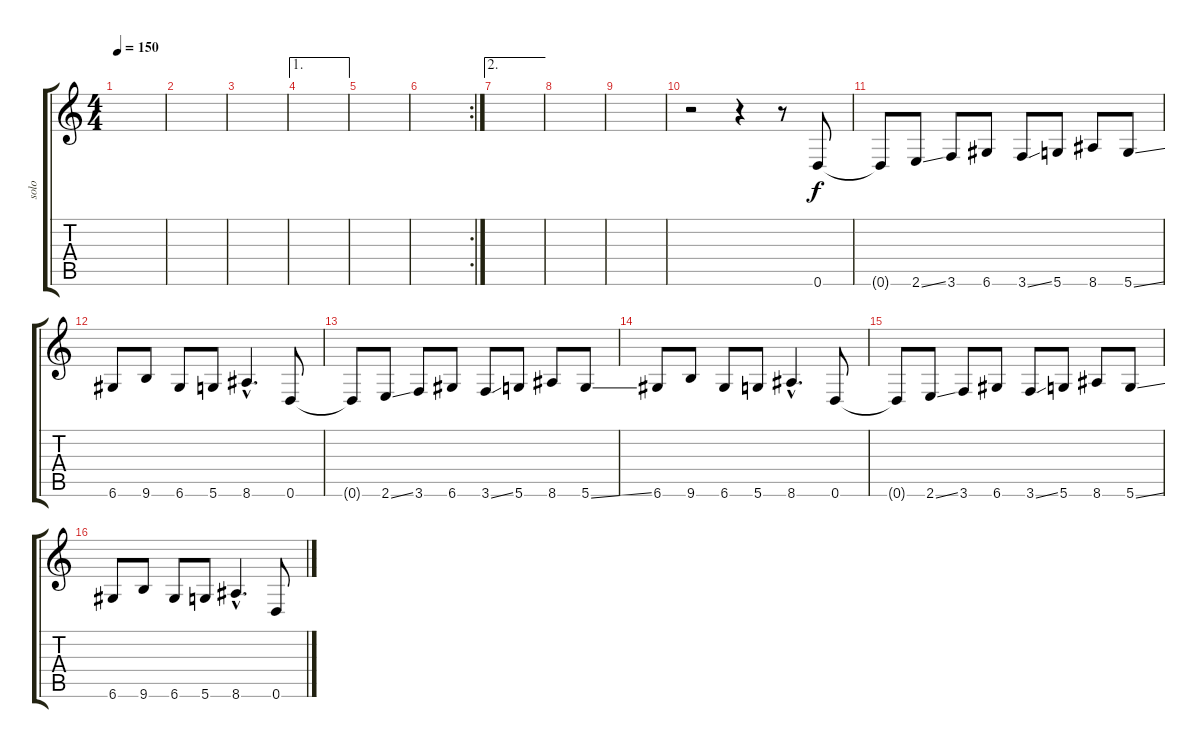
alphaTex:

\track ("solo" "solo") {instrument distortionguitar}
\staff {score tabs}
\tuning (E4 B3 G3 D3 A2 D2) {hide}
\ts (4 4)
\tempo 150
\clef g2
\ks c
|
|
|
\ae 1
|
|
\rc 2
|
\ae 2
|
|
|
r.2 r.4 r.8 0.6.8 |
0.6{t}.8 2.6{ss}.8 3.6.8 6.6.8 3.6{ss}.8 5.6.8 8.6.8 5.6{ss}.8 |
6.6.8 9.6.8 6.6.8 5.6.8 8.6{hac}.4{d} 0.6.8 |
0.6{t}.8 2.6{ss}.8 3.6.8 6.6.8 3.6{ss}.8 5.6.8 8.6.8 5.6{ss}.8 |
6.6.8 9.6.8 6.6.8 5.6.8 8.6{hac}.4{d} 0.6.8 |
0.6{t}.8 2.6{ss}.8 3.6.8 6.6.8 3.6{ss}.8 5.6.8 8.6.8 5.6{ss}.8 |
6.6.8 9.6.8 6.6.8 5.6.8 8.6{hac}.4{d} 0.6.8
